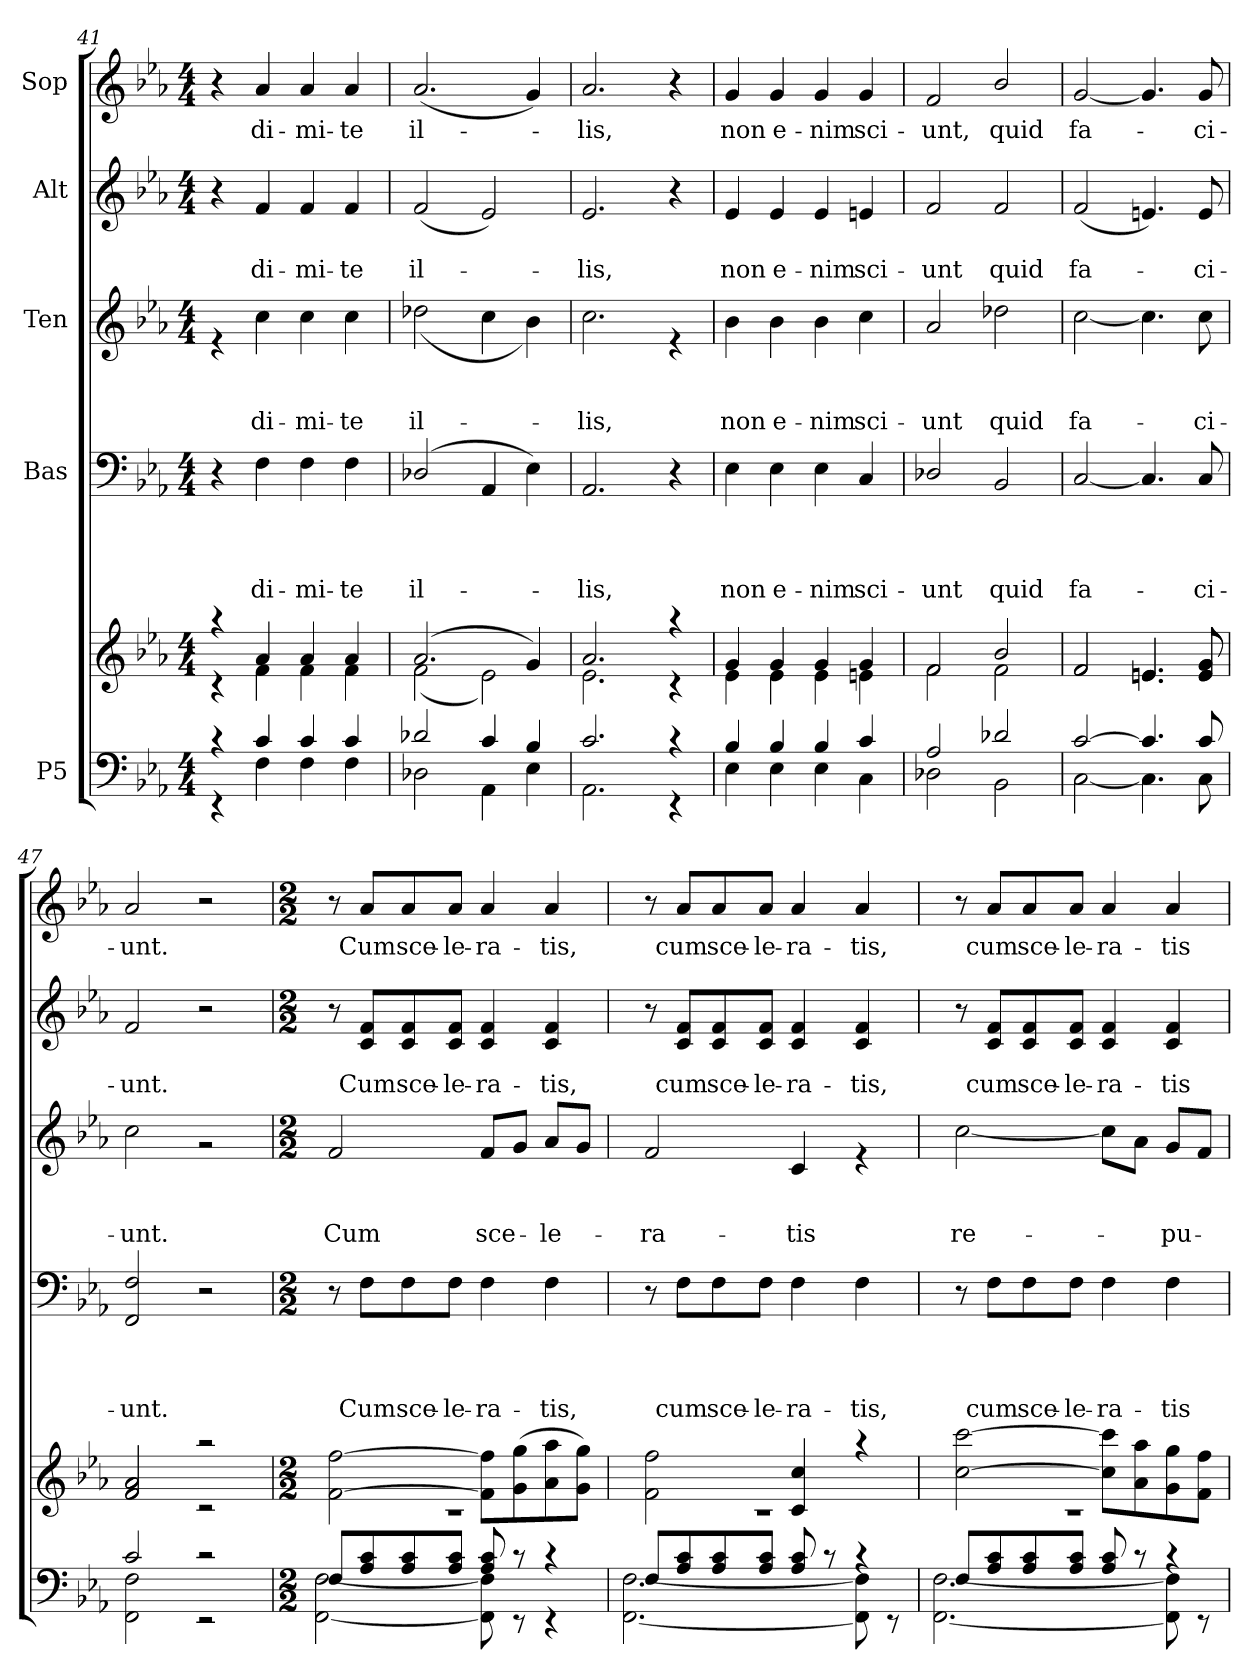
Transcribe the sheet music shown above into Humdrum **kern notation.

**kern	**kern	**kern	**text	**text	**text	**text	**kern	**text	**text	**text	**kern	**text	**text	**kern	**text
*part5	*part5	*part4	*part4	*part4	*part4	*part4	*part3	*part3	*part3	*part3	*part2	*part2	*part2	*part1	*part1
*staff6	*staff5	*staff4	*staff4	*staff4	*staff4	*staff4	*staff3	*staff3	*staff3	*staff3	*staff2	*staff2	*staff2	*staff1	*staff1
*I"P5	*	*I"Bas	*	*	*	*	*I"Ten	*	*	*	*I"Alt	*	*	*I"Sop	*
*clefF4	*clefG2	*clefF4	*	*	*	*	*clefG2	*	*	*	*clefG2	*	*	*clefG2	*
*k[b-e-a-]	*k[b-e-a-]	*k[b-e-a-]	*	*	*	*	*k[b-e-a-]	*	*	*	*k[b-e-a-]	*	*	*k[b-e-a-]	*
*E-:	*E-:	*E-:	*	*	*	*	*E-:	*	*	*	*E-:	*	*	*E-:	*
*M4/4	*M4/4	*M4/4	*	*	*	*	*M4/4	*	*	*	*M4/4	*	*	*M4/4	*
=41	=41	=41	=41	=41	=41	=41	=41	=41	=41	=41	=41	=41	=41	=41	=41
*^	*^	*	*	*	*	*	*^	*	*	*	*	*	*	*	*
4rc	4rEE	4raa	4rc	4r	.	.	.	.	1ryy	4r	.	.	.	4r	.	.	4r	.
!	!	!	!	!	!	!	!	!LO:LY:b	!	!	!	!	!LO:LY:b	!	!	!LO:LY:b	!	!LO:LY:b
4c/	4F\	4a-/	4f\	4F\	.	.	.	di-	.	4cc\	.	.	di-	4f/	.	di-	4a-/	di-
!	!	!	!	!	!	!	!	!LO:LY:b	!	!	!	!	!LO:LY:b	!	!	!LO:LY:b	!	!LO:LY:b
4c/	4F\	4a-/	4f\	4F\	.	.	.	-mi-	.	4cc\	.	.	-mi-	4f/	.	-mi-	4a-/	-mi-
!	!	!	!	!	!	!	!	!LO:LY:b	!	!	!	!	!LO:LY:b	!	!	!LO:LY:b	!	!LO:LY:b
4c/	4F\	4a-/	4f\	4F\	.	.	.	-te	.	4cc\	.	.	-te	4f/	.	-te	4a-/	-te
=42	=42	=42	=42	=42	=42	=42	=42	=42	=42	=42	=42	=42	=42	=42	=42	=42	=42	=42
!	!	!	!	!	!	!	!	!LO:LY:b	!	!	!	!	!LO:LY:b	!	!	!LO:LY:b	!	!LO:LY:b
2d-X/	2D-X\	(>2.a-/	(<2f\	(>2D-X/	.	.	.	il-	1ryy	(>2dd-X\	.	.	il-	(<2f/	.	il-	(<2.a-/	il-
4c/	4AA-\	.	2e-\)	4AA-/	.	.	.	.	.	4cc\	.	.	.	2e-/)	.	.	.	.
4B-/	4E-\	4g/)	.	4E-\)	.	.	.	.	.	4b-\)	.	.	.	.	.	.	4g/)	.
=43	=43	=43	=43	=43	=43	=43	=43	=43	=43	=43	=43	=43	=43	=43	=43	=43	=43	=43
!	!	!	!	!	!	!	!	!LO:LY:b	!	!	!	!	!LO:LY:b	!	!	!LO:LY:b	!	!LO:LY:b
2.c/	2.AA-\	2.a-/	2.e-\	2.AA-/	.	.	.	-lis,	1ryy	2.cc\	.	.	-lis,	2.e-/	.	-lis,	2.a-/	-lis,
4rc	4rEE	4raa	4rc	4r	.	.	.	.	.	4r	.	.	.	4r	.	.	4r	.
=44	=44	=44	=44	=44	=44	=44	=44	=44	=44	=44	=44	=44	=44	=44	=44	=44	=44	=44
!	!	!	!	!	!	!	!	!LO:LY:b	!	!	!	!	!LO:LY:b	!	!	!LO:LY:b	!	!LO:LY:b
4B-/	4E-\	4g/	4e-\	4E-\	.	.	.	non	1ryy	4b-\	.	.	non	4e-/	.	non	4g/	non
!	!	!	!	!	!	!	!	!LO:LY:b	!	!	!	!	!LO:LY:b	!	!	!LO:LY:b	!	!LO:LY:b
4B-/	4E-\	4g/	4e-\	4E-\	.	.	.	e-	.	4b-\	.	.	e-	4e-/	.	e-	4g/	e-
!	!	!	!	!	!	!	!	!LO:LY:b	!	!	!	!	!LO:LY:b	!	!	!LO:LY:b	!	!LO:LY:b
4B-/	4E-\	4g/	4e-\	4E-\	.	.	.	-nim	.	4b-\	.	.	-nim	4e-/	.	-nim	4g/	-nim
!	!	!	!	!	!	!	!	!LO:LY:b	!	!	!	!	!LO:LY:b	!	!	!LO:LY:b	!	!LO:LY:b
4c/	4C\	4g/	4en\	4C/	.	.	.	sci-	.	4cc\	.	.	sci-	4en/	.	sci-	4g/	sci-
=45	=45	=45	=45	=45	=45	=45	=45	=45	=45	=45	=45	=45	=45	=45	=45	=45	=45	=45
!	!	!	!	!	!	!	!	!LO:LY:b	!	!	!	!	!LO:LY:b	!	!	!LO:LY:b	!	!LO:LY:b
2A-/	2D-X\	2f/	2f\	2D-X/	.	.	.	-unt	1ryy	2a-/	.	.	-unt	2f/	.	-unt	2f/	-unt,
!	!	!	!	!	!	!	!	!LO:LY:b	!	!	!	!	!LO:LY:b	!	!	!LO:LY:b	!	!LO:LY:b
2d-X/	2BB-\	2b-/	2f\	2BB-/	.	.	.	quid	.	2dd-X\	.	.	quid	2f/	.	quid	2b-/	quid
=46	=46	=46	=46	=46	=46	=46	=46	=46	=46	=46	=46	=46	=46	=46	=46	=46	=46	=46
!	!	!	!	!	!	!	!	!LO:LY:b	!	!	!	!	!LO:LY:b	!	!	!LO:LY:b	!	!LO:LY:b
[>2c/	[<2C\	2f/	2f/	[<2C/	.	.	.	fa-	1ryy	[>2cc\	.	.	fa-	(<2f/	.	fa-	[<2g/	fa-
4.c/]	4.C\]	4.en/	4.en/	4.C/]	.	.	.	.	.	4.cc\]	.	.	.	4.en/)	.	.	4.g/]	.
!	!	!	!	!	!	!	!	!LO:LY:b	!	!	!	!	!LO:LY:b	!	!	!LO:LY:b	!	!LO:LY:b
8c/	8C\	8e/ 8g/	8e/ 8g/	8C/	.	.	.	-ci-	.	8cc\	.	.	-ci-	8e/	.	-ci-	8g/	-ci-
!!LO:LB:g=z
=47	=47	=47	=47	=47	=47	=47	=47	=47	=47	=47	=47	=47	=47	=47	=47	=47	=47	=47
!	!	!	!	!	!	!	!	!LO:LY:b	!	!	!	!	!LO:LY:b	!	!	!LO:LY:b	!	!LO:LY:b
2c/	2FF\ 2F\	2f/ 2a-/	2f/ 2a-/	2FF/ 2F/	.	.	.	-unt.	1ryy	2cc\	.	.	-unt.	2f/	.	-unt.	2a-/	-unt.
2rc	2rEE	2raa	2rc	2r	.	.	.	.	.	2r	.	.	.	2r	.	.	2r	.
=48	=48	=48	=48	=48	=48	=48	=48	=48	=48	=48	=48	=48	=48	=48	=48	=48	=48	=48
*M2/2	*	*M2/2	*	*M2/2	*	*	*	*	*M2/2	*	*	*	*	*M2/2	*	*	*M2/2	*
*	*	*MM120	*	*MM120	*	*	*	*	*MM120	*	*	*	*	*MM120	*	*	*MM120	*
!	!	!	!	!	!	!	!	!	!	!	!	!	!LO:LY:b	!	!	!	!	!
8F/L	[<2FF\ [<2F\	[<2f\ [>2ff\	1rc	8r	.	.	.	.	1ryy	2f/	.	.	Cum	8r	.	.	8r	.
!	!	!	!	!	!	!	!	!LO:LY:b	!	!	!	!	!	!	!	!LO:LY:b	!	!LO:LY:b
8A-/ 8c/	.	.	.	8F\L	.	.	.	Cum	.	.	.	.	.	8c/ 8f/L	.	Cum	8a-/L	Cum
!	!	!	!	!	!	!	!	!LO:LY:b	!	!	!	!	!	!	!	!LO:LY:b	!	!LO:LY:b
8A-/ 8c/	.	.	.	8F\	.	.	.	sce-	.	.	.	.	.	8c/ 8f/	.	sce-	8a-/	sce-
!	!	!	!	!	!	!	!	!LO:LY:b	!	!	!	!	!	!	!	!LO:LY:b	!	!LO:LY:b
8A-/ 8c/J	.	.	.	8F\J	.	.	.	-le-	.	.	.	.	.	8c/ 8f/J	.	-le-	8a-/J	-le-
!	!	!	!	!	!	!	!	!LO:LY:b	!	!	!	!	!LO:LY:b	!	!	!LO:LY:b	!	!LO:LY:b
8A-/ 8c/	8FF\] 8F\]	8f\] 8ff\]L	.	4F\	.	.	.	-ra-	.	8f/L	.	.	sce-	4c/ 4f/	.	-ra-	4a-/	-ra-
8rc	8rEE	(>8g\ 8gg\	.	.	.	.	.	.	.	8g/J	.	.	.	.	.	.	.	.
!	!	!	!	!	!	!	!	!LO:LY:b	!	!	!	!	!LO:LY:b	!	!	!LO:LY:b	!	!LO:LY:b
4rc	4rEE	8a-\ 8aa-\	.	4F\	.	.	.	-tis,	.	8a-/L	.	.	-le-	4c/ 4f/	.	-tis,	4a-/	-tis,
.	.	8g\ 8gg\J)	.	.	.	.	.	.	.	8g/J	.	.	.	.	.	.	.	.
=49	=49	=49	=49	=49	=49	=49	=49	=49	=49	=49	=49	=49	=49	=49	=49	=49	=49	=49
!	!	!	!	!	!	!	!	!	!	!	!	!	!LO:LY:b	!	!	!	!	!
8F/L	[<2.FF\ [<2.F\	2f\ 2ff\	1rc	8r	.	.	.	.	1ryy	2f/	.	.	-ra-	8r	.	.	8r	.
!	!	!	!	!	!	!	!	!LO:LY:b	!	!	!	!	!	!	!	!LO:LY:b	!	!LO:LY:b
8A-/ 8c/	.	.	.	8F\L	.	.	.	cum	.	.	.	.	.	8c/ 8f/L	.	cum	8a-/L	cum
!	!	!	!	!	!	!	!	!LO:LY:b	!	!	!	!	!	!	!	!LO:LY:b	!	!LO:LY:b
8A-/ 8c/	.	.	.	8F\	.	.	.	sce-	.	.	.	.	.	8c/ 8f/	.	sce-	8a-/	sce-
!	!	!	!	!	!	!	!	!LO:LY:b	!	!	!	!	!	!	!	!LO:LY:b	!	!LO:LY:b
8A-/ 8c/J	.	.	.	8F\J	.	.	.	-le-	.	.	.	.	.	8c/ 8f/J	.	-le-	8a-/J	-le-
!	!	!	!	!	!	!	!	!LO:LY:b	!	!	!	!	!LO:LY:b	!	!	!LO:LY:b	!	!LO:LY:b
8A-/ 8c/	.	4c/ 4cc/	.	4F\	.	.	.	-ra-	.	4c/	.	.	-tis	4c/ 4f/	.	-ra-	4a-/	-ra-
8rc	.	.	.	.	.	.	.	.	.	.	.	.	.	.	.	.	.	.
!	!	!	!	!	!	!	!	!LO:LY:b	!	!	!	!	!	!	!	!LO:LY:b	!	!LO:LY:b
4rc	8FF\] 8F\]	4raa	.	4F\	.	.	.	-tis,	.	4r	.	.	.	4c/ 4f/	.	-tis,	4a-/	-tis,
.	8rEE	.	.	.	.	.	.	.	.	.	.	.	.	.	.	.	.	.
=50	=50	=50	=50	=50	=50	=50	=50	=50	=50	=50	=50	=50	=50	=50	=50	=50	=50	=50
!	!	!	!	!	!	!	!	!	!	!	!	!	!LO:LY:b	!	!	!	!	!
8F/L	[<2.FF\ [<2.F\	[<2cc\ [>2ccc\	1rc	8r	.	.	.	.	1ryy	[>2cc\	.	.	re-	8r	.	.	8r	.
!	!	!	!	!	!	!	!	!LO:LY:b	!	!	!	!	!	!	!	!LO:LY:b	!	!LO:LY:b
8A-/ 8c/	.	.	.	8F\L	.	.	.	cum	.	.	.	.	.	8c/ 8f/L	.	cum	8a-/L	cum
!	!	!	!	!	!	!	!	!LO:LY:b	!	!	!	!	!	!	!	!LO:LY:b	!	!LO:LY:b
8A-/ 8c/	.	.	.	8F\	.	.	.	sce-	.	.	.	.	.	8c/ 8f/	.	sce-	8a-/	sce-
!	!	!	!	!	!	!	!	!LO:LY:b	!	!	!	!	!	!	!	!LO:LY:b	!	!LO:LY:b
8A-/ 8c/J	.	.	.	8F\J	.	.	.	-le-	.	.	.	.	.	8c/ 8f/J	.	-le-	8a-/J	-le-
!	!	!	!	!	!	!	!	!LO:LY:b	!	!	!	!	!	!	!	!LO:LY:b	!	!LO:LY:b
8A-/ 8c/	.	8cc\] 8ccc\]L	.	4F\	.	.	.	-ra-	.	8cc\L]	.	.	.	4c/ 4f/	.	-ra-	4a-/	-ra-
8rc	.	8a-\ 8aa-\	.	.	.	.	.	.	.	8a-\J	.	.	.	.	.	.	.	.
!	!	!	!	!	!	!	!	!LO:LY:b	!	!	!	!	!LO:LY:b	!	!	!LO:LY:b	!	!LO:LY:b
4rc	8FF\] 8F\]	8g\ 8gg\	.	4F\	.	.	.	-tis	.	8g/L	.	.	-pu-	4c/ 4f/	.	-tis	4a-/	-tis
.	8rEE	8f\ 8ff\J	.	.	.	.	.	.	.	8f/J	.	.	.	.	.	.	.	.
*v	*v	*	*	*	*	*	*	*	*v	*v	*	*	*	*	*	*	*	*
*	*v	*v	*	*	*	*	*	*	*	*	*	*	*	*	*	*
=	=	=	=	=	=	=	=	=	=	=	=	=	=	=	=
*-	*-	*-	*-	*-	*-	*-	*-	*-	*-	*-	*-	*-	*-	*-	*-
